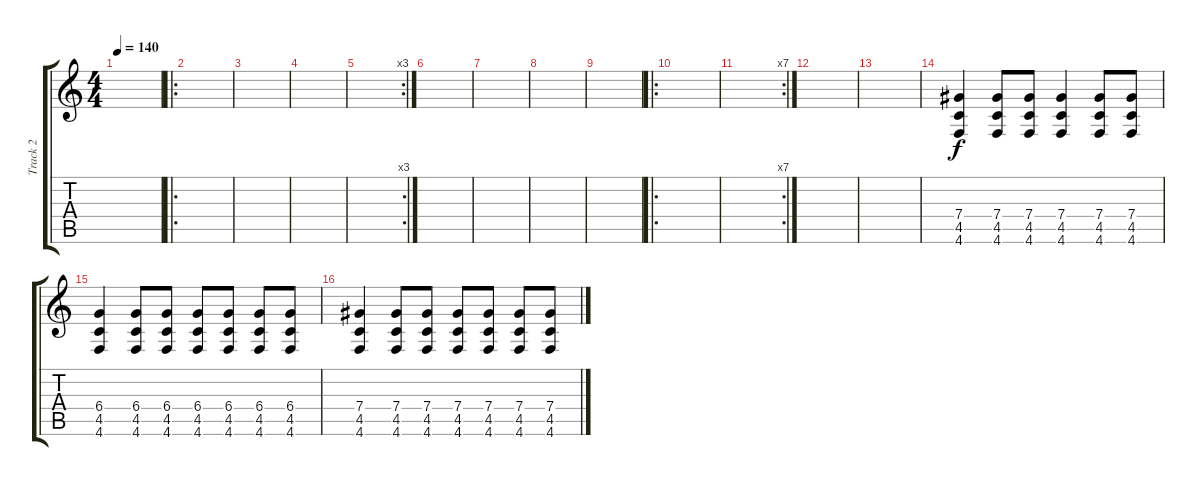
\track ("Track 2" "Track 2") {instrument electricguitarclean}
\staff {score tabs}
\tuning (Eb4 Bb3 Gb3 Db3 Ab2 Db2) {hide}
\ts (4 4)
\tempo 140
\clef g2
\ks c
|
\ro
|
|
|
\rc 3
|
|
|
|
|
\ro
|
\rc 7
|
|
|
(7.4 4.5 4.6).4 (7.4 4.5 4.6).8 (7.4 4.5 4.6).8 (7.4 4.5 4.6).4 (7.4 4.5 4.6).8 (7.4 4.5 4.6).8 |
(6.4 4.5 4.6).4 (6.4 4.5 4.6).8 (6.4 4.5 4.6).8 (6.4 4.5 4.6).8 (6.4 4.5 4.6).8 (6.4 4.5 4.6).8 (6.4 4.5 4.6).8 |
(7.4 4.5 4.6).4 (7.4 4.5 4.6).8 (7.4 4.5 4.6).8 (7.4 4.5 4.6).8 (7.4 4.5 4.6).8 (7.4 4.5 4.6).8 (7.4 4.5 4.6).8
